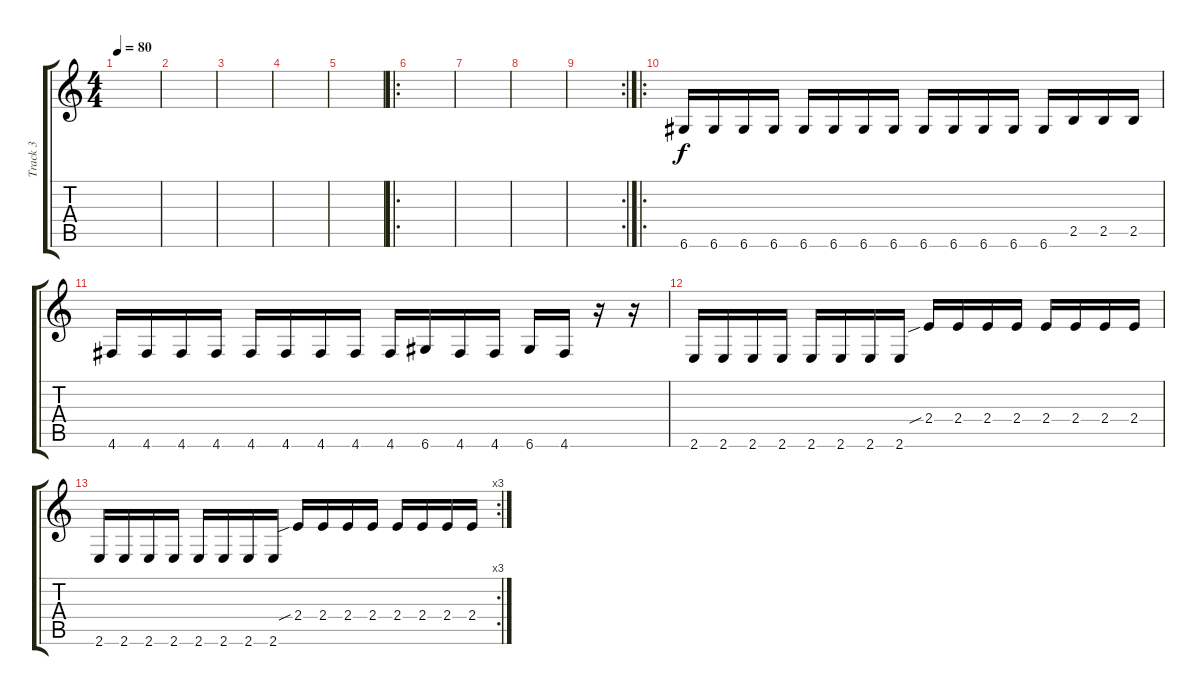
\track ("Track 3" "Track 3") {instrument acousticguitarsteel}
\staff {score tabs}
\tuning (E4 B3 G3 D3 A2 D2) {hide}
\ts (4 4)
\tempo 80
\clef g2
\ks c
|
|
|
|
|
\ro
|
|
|
\rc 2
|
\ro
6.6.16 6.6.16 6.6.16 6.6.16 6.6.16 6.6.16 6.6.16 6.6.16 6.6.16 6.6.16 6.6.16 6.6.16 6.6.16 2.5.16 2.5.16 2.5.16 |
4.6.16 4.6.16 4.6.16 4.6.16 4.6.16 4.6.16 4.6.16 4.6.16 4.6.16 6.6.16 4.6.16 4.6.16 6.6.16 4.6.16 r.16 r.16 |
2.6.16 2.6.16 2.6.16 2.6.16 2.6.16 2.6.16 2.6.16 2.6.16 2.4{sib}.16 2.4.16 2.4.16 2.4.16 2.4.16 2.4.16 2.4.16 2.4.16 |
\rc 3
2.6.16 2.6.16 2.6.16 2.6.16 2.6.16 2.6.16 2.6.16 2.6.16 2.4{sib}.16 2.4.16 2.4.16 2.4.16 2.4.16 2.4.16 2.4.16 2.4.16
